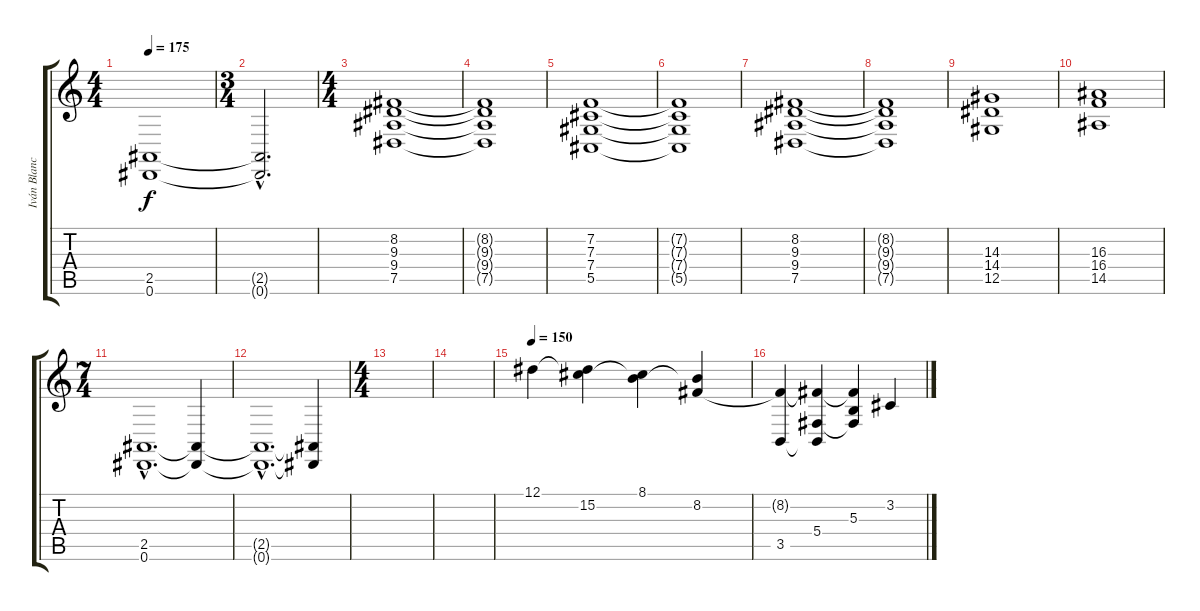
\track ("Iván Blanco (I)" "Iván Blanc") {instrument choiraahs}
\staff {score tabs}
\tuning (Eb4 Bb3 Gb3 Db3 Ab2 Eb2) {hide}
\ts (4 4)
\tempo 175
\clef g2
\ks c
(2.5 0.6).1{dy f} |
\ts (3 4)
(2.5{hac t} 0.6{hac t}).2{d} |
\ts (4 4)
(8.2 9.3 9.4 7.5).1 |
(8.2{t} 9.3{t} 9.4{t} 7.5{t}).1 |
(7.2 7.3 7.4 5.5).1 |
(7.2{t} 7.3{t} 7.4{t} 5.5{t}).1 |
(8.2 9.3 9.4 7.5).1 |
(8.2{t} 9.3{t} 9.4{t} 7.5{t}).1 |
(14.3 14.4 12.5).1 |
(16.3 16.4 14.5).1 |
\ts (7 4)
(2.5{hac} 0.6{hac}).1{d} (2.5{t} 0.6{t}).4 |
(2.5{hac t} 0.6{hac t}).1{d} (2.5{t} 0.6{t}).4 |
\ts (4 4)
|
|
\tempo 150
12.1.4{instrument acousticgrandpiano} (12.1{t} 15.2).4 (8.1 15.2{t}).4 (8.1{t} 8.2).4 |
(8.2{t} 3.5).4 (8.2{t} 5.4 3.5{t}).4 (8.2{t} 5.3 5.4{t}).4 3.2.4
